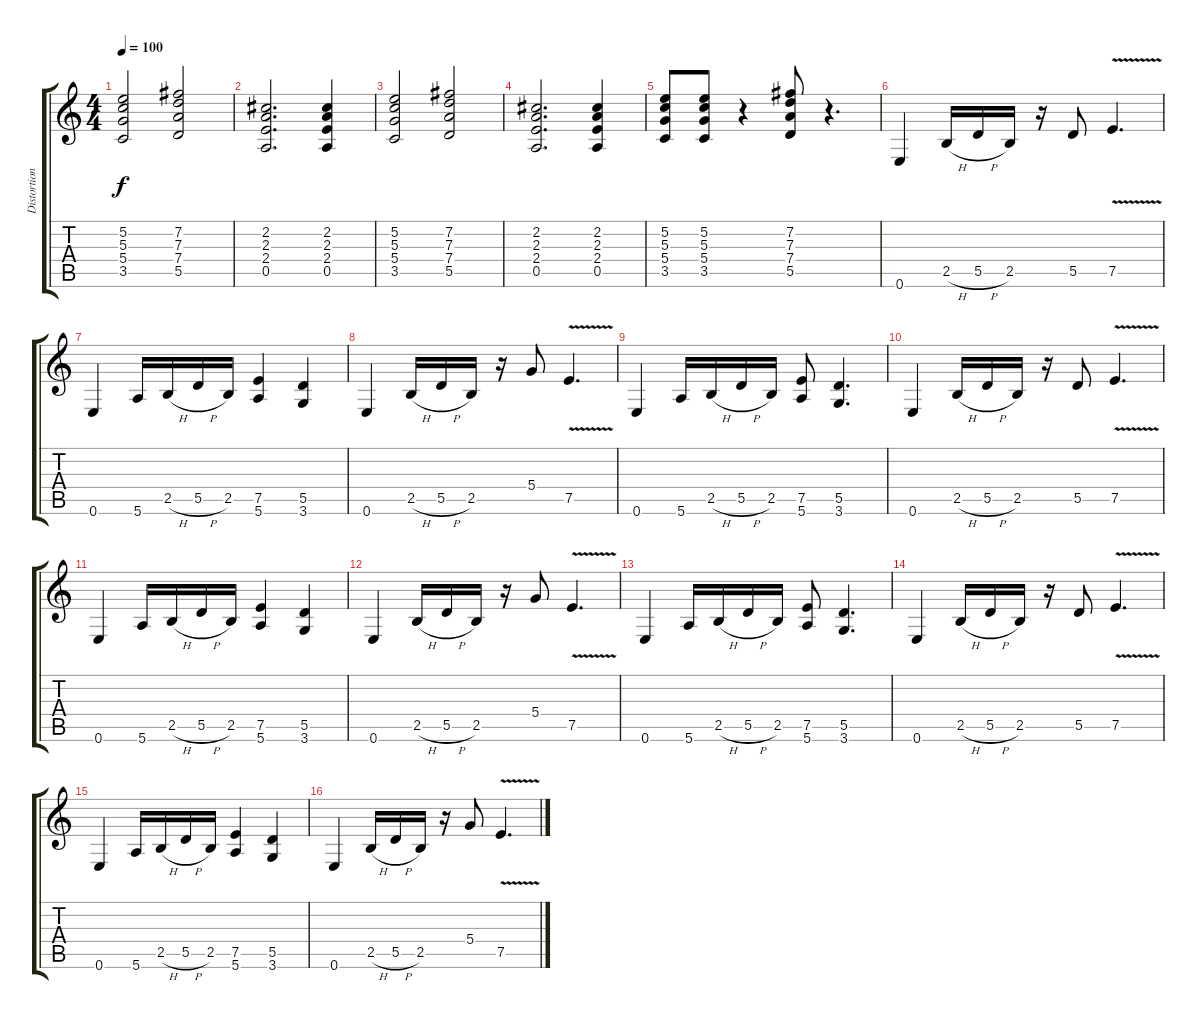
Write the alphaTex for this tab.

\track ("Distortion guitar" "Distortion") {instrument distortionguitar}
\staff {score tabs}
\tuning (E4 B3 G3 D3 A2 E2) {hide}
\ts (4 4)
\tempo 100
\clef g2
\ks c
(5.2 5.3 5.4 3.5).2{dy f} (7.2 7.3 7.4 5.5).2 |
(2.2 2.3 2.4 0.5).2{d} (2.2 2.3 2.4 0.5).4 |
(5.2 5.3 5.4 3.5).2 (7.2 7.3 7.4 5.5).2 |
(2.2 2.3 2.4 0.5).2{d} (2.2 2.3 2.4 0.5).4 |
(5.2 5.3 5.4 3.5).8 (5.2 5.3 5.4 3.5).8 r.4 (7.2 7.3 7.4 5.5).8 r.4{d} |
0.6.4 2.5{h}.16 5.5{h}.16 2.5.16 r.16 5.5.8 7.5{v}.4{d} |
0.6.4 5.6.16 2.5{h}.16 5.5{h}.16 2.5.16 (7.5 5.6).4 (5.5 3.6).4 |
0.6.4 2.5{h}.16 5.5{h}.16 2.5.16 r.16 5.4.8 7.5{v}.4{d} |
0.6.4 5.6.16 2.5{h}.16 5.5{h}.16 2.5.16 (7.5 5.6).8 (5.5 3.6).4{d} |
0.6.4 2.5{h}.16 5.5{h}.16 2.5.16 r.16 5.5.8 7.5{v}.4{d} |
0.6.4 5.6.16 2.5{h}.16 5.5{h}.16 2.5.16 (7.5 5.6).4 (5.5 3.6).4 |
0.6.4 2.5{h}.16 5.5{h}.16 2.5.16 r.16 5.4.8 7.5{v}.4{d} |
0.6.4 5.6.16 2.5{h}.16 5.5{h}.16 2.5.16 (7.5 5.6).8 (5.5 3.6).4{d} |
0.6.4 2.5{h}.16 5.5{h}.16 2.5.16 r.16 5.5.8 7.5{v}.4{d} |
0.6.4 5.6.16 2.5{h}.16 5.5{h}.16 2.5.16 (7.5 5.6).4 (5.5 3.6).4 |
0.6.4 2.5{h}.16 5.5{h}.16 2.5.16 r.16 5.4.8 7.5{v}.4{d}
